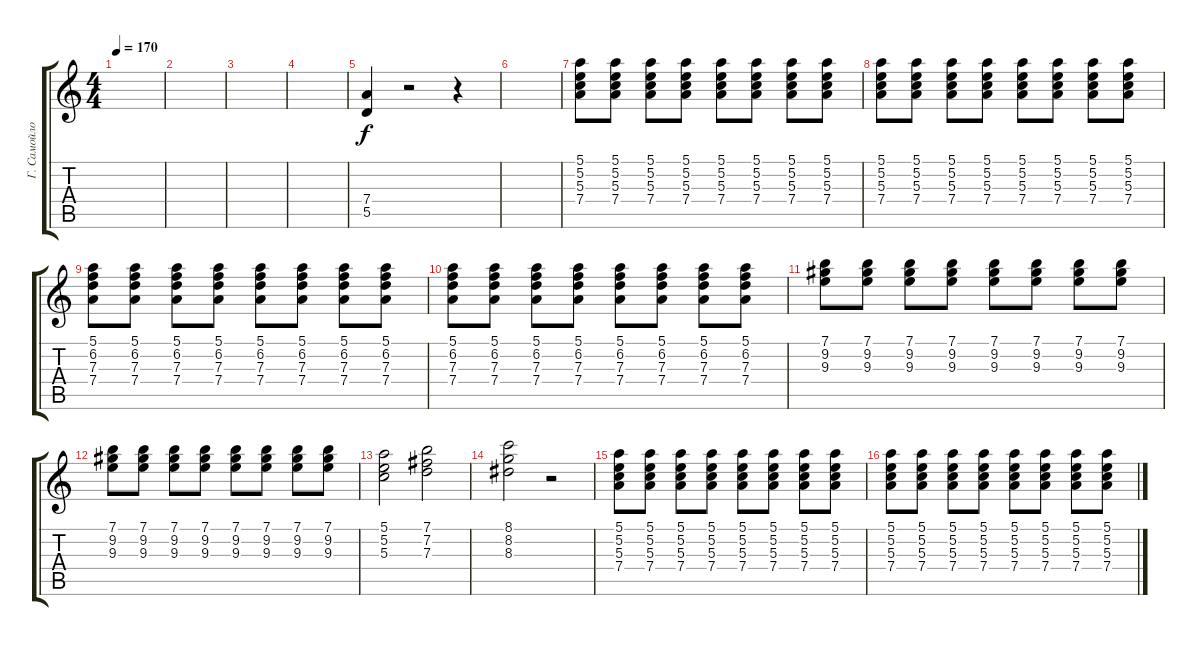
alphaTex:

\track ("Г. Самойлов" "Г. Самойло") {instrument electricguitarclean}
\staff {score tabs}
\tuning (E4 B3 G3 D3 A2 E2) {hide}
\ts (4 4)
\tempo 170
\clef g2
\ks c
|
|
|
|
(7.4 5.5).4 r.2 r.4 |
|
(5.1 5.2 5.3 7.4).8 (5.1 5.2 5.3 7.4).8 (5.1 5.2 5.3 7.4).8 (5.1 5.2 5.3 7.4).8 (5.1 5.2 5.3 7.4).8 (5.1 5.2 5.3 7.4).8 (5.1 5.2 5.3 7.4).8 (5.1 5.2 5.3 7.4).8 |
(5.1 5.2 5.3 7.4).8 (5.1 5.2 5.3 7.4).8 (5.1 5.2 5.3 7.4).8 (5.1 5.2 5.3 7.4).8 (5.1 5.2 5.3 7.4).8 (5.1 5.2 5.3 7.4).8 (5.1 5.2 5.3 7.4).8 (5.1 5.2 5.3 7.4).8 |
(5.1 6.2 7.3 7.4).8 (5.1 6.2 7.3 7.4).8 (5.1 6.2 7.3 7.4).8 (5.1 6.2 7.3 7.4).8 (5.1 6.2 7.3 7.4).8 (5.1 6.2 7.3 7.4).8 (5.1 6.2 7.3 7.4).8 (5.1 6.2 7.3 7.4).8 |
(5.1 6.2 7.3 7.4).8 (5.1 6.2 7.3 7.4).8 (5.1 6.2 7.3 7.4).8 (5.1 6.2 7.3 7.4).8 (5.1 6.2 7.3 7.4).8 (5.1 6.2 7.3 7.4).8 (5.1 6.2 7.3 7.4).8 (5.1 6.2 7.3 7.4).8 |
(7.1 9.2 9.3).8 (7.1 9.2 9.3).8 (7.1 9.2 9.3).8 (7.1 9.2 9.3).8 (7.1 9.2 9.3).8 (7.1 9.2 9.3).8 (7.1 9.2 9.3).8 (7.1 9.2 9.3).8 |
(7.1 9.2 9.3).8 (7.1 9.2 9.3).8 (7.1 9.2 9.3).8 (7.1 9.2 9.3).8 (7.1 9.2 9.3).8 (7.1 9.2 9.3).8 (7.1 9.2 9.3).8 (7.1 9.2 9.3).8 |
(5.1 5.2 5.3).2 (7.1 7.2 7.3).2 |
(8.1 8.2 8.3).2 r.2 |
(5.1 5.2 5.3 7.4).8 (5.1 5.2 5.3 7.4).8 (5.1 5.2 5.3 7.4).8 (5.1 5.2 5.3 7.4).8 (5.1 5.2 5.3 7.4).8 (5.1 5.2 5.3 7.4).8 (5.1 5.2 5.3 7.4).8 (5.1 5.2 5.3 7.4).8 |
(5.1 5.2 5.3 7.4).8 (5.1 5.2 5.3 7.4).8 (5.1 5.2 5.3 7.4).8 (5.1 5.2 5.3 7.4).8 (5.1 5.2 5.3 7.4).8 (5.1 5.2 5.3 7.4).8 (5.1 5.2 5.3 7.4).8 (5.1 5.2 5.3 7.4).8
